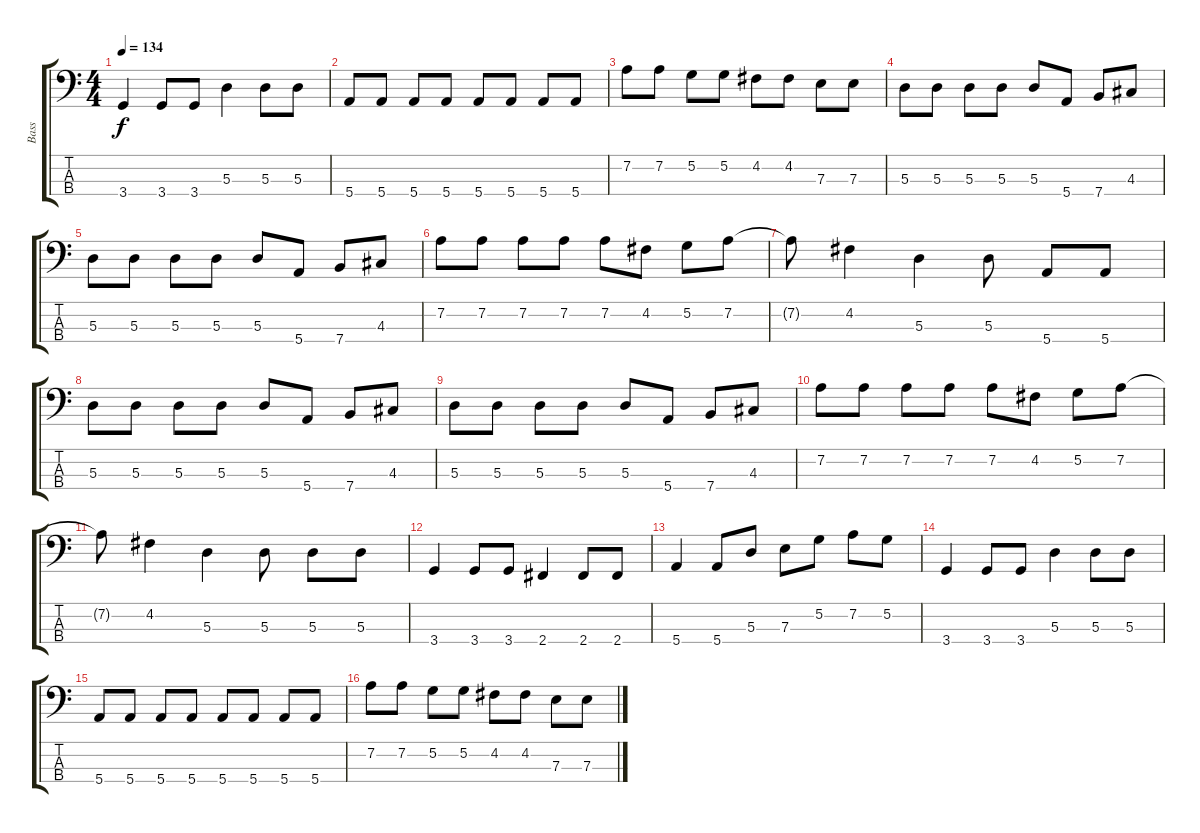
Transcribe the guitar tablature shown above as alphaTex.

\track ("Bass" "Bass") {instrument electricbasspick}
\staff {score tabs}
\tuning (G2 D2 A1 E1) {hide}
\ts (4 4)
\tempo 134
\clef f4
\ks c
3.4.4{dy f} 3.4.8 3.4.8 5.3.4 5.3.8 5.3.8 |
5.4.8 5.4.8 5.4.8 5.4.8 5.4.8 5.4.8 5.4.8 5.4.8 |
7.2.8 7.2.8 5.2.8 5.2.8 4.2.8 4.2.8 7.3.8 7.3.8 |
5.3.8 5.3.8 5.3.8 5.3.8 5.3.8 5.4.8 7.4.8 4.3.8 |
5.3.8 5.3.8 5.3.8 5.3.8 5.3.8 5.4.8 7.4.8 4.3.8 |
7.2.8 7.2.8 7.2.8 7.2.8 7.2.8 4.2.8 5.2.8 7.2.8 |
7.2{t}.8 4.2.4 5.3.4 5.3.8 5.4.8 5.4.8 |
5.3.8 5.3.8 5.3.8 5.3.8 5.3.8 5.4.8 7.4.8 4.3.8 |
5.3.8 5.3.8 5.3.8 5.3.8 5.3.8 5.4.8 7.4.8 4.3.8 |
7.2.8 7.2.8 7.2.8 7.2.8 7.2.8 4.2.8 5.2.8 7.2.8 |
7.2{t}.8 4.2.4 5.3.4 5.3.8 5.3.8 5.3.8 |
3.4.4 3.4.8 3.4.8 2.4.4 2.4.8 2.4.8 |
5.4.4 5.4.8 5.3.8 7.3.8 5.2.8 7.2.8 5.2.8 |
3.4.4 3.4.8 3.4.8 5.3.4 5.3.8 5.3.8 |
5.4.8 5.4.8 5.4.8 5.4.8 5.4.8 5.4.8 5.4.8 5.4.8 |
7.2.8 7.2.8 5.2.8 5.2.8 4.2.8 4.2.8 7.3.8 7.3.8
